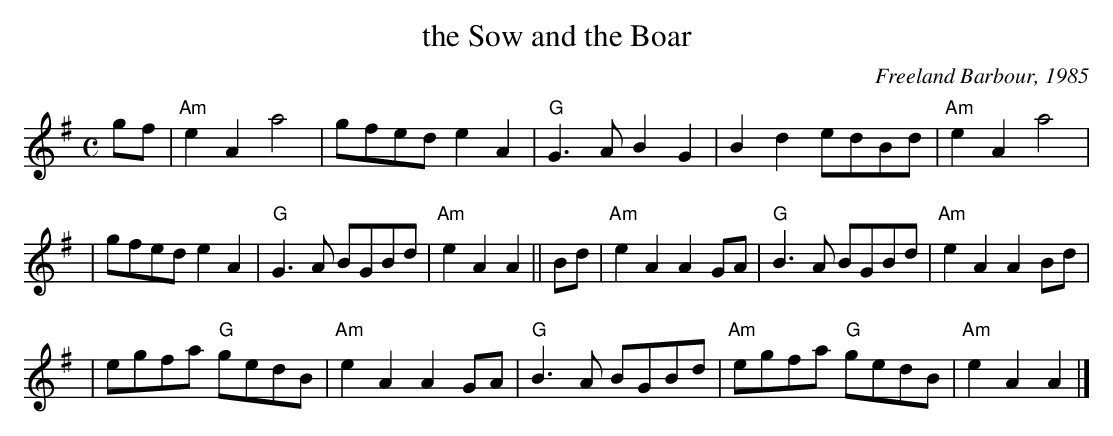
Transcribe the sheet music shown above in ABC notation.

X:1
T: the Sow and the Boar
C: Freeland Barbour, 1985
M: C
L: 1/4
K: ADor
g/f/ \
| "Am"eA a2 | g/f/e/d/ eA | "G"G>A BG | Bd e/d/B/d/ | "Am"eA a2 |
| g/f/e/d/ eA | "G"G>A B/G/B/d/ | "Am"eA A || B/d/ | "Am"eA AG/A/ | "G"B>A B/G/B/d/ | "Am"eA AB/d/ |
| e/g/f/a/ "G"g/e/d/B/ | "Am"eA AG/A/ | "G"B>A B/G/B/d/ | "Am"e/g/f/a/ "G"g/e/d/B/ | "Am"eA A |]
